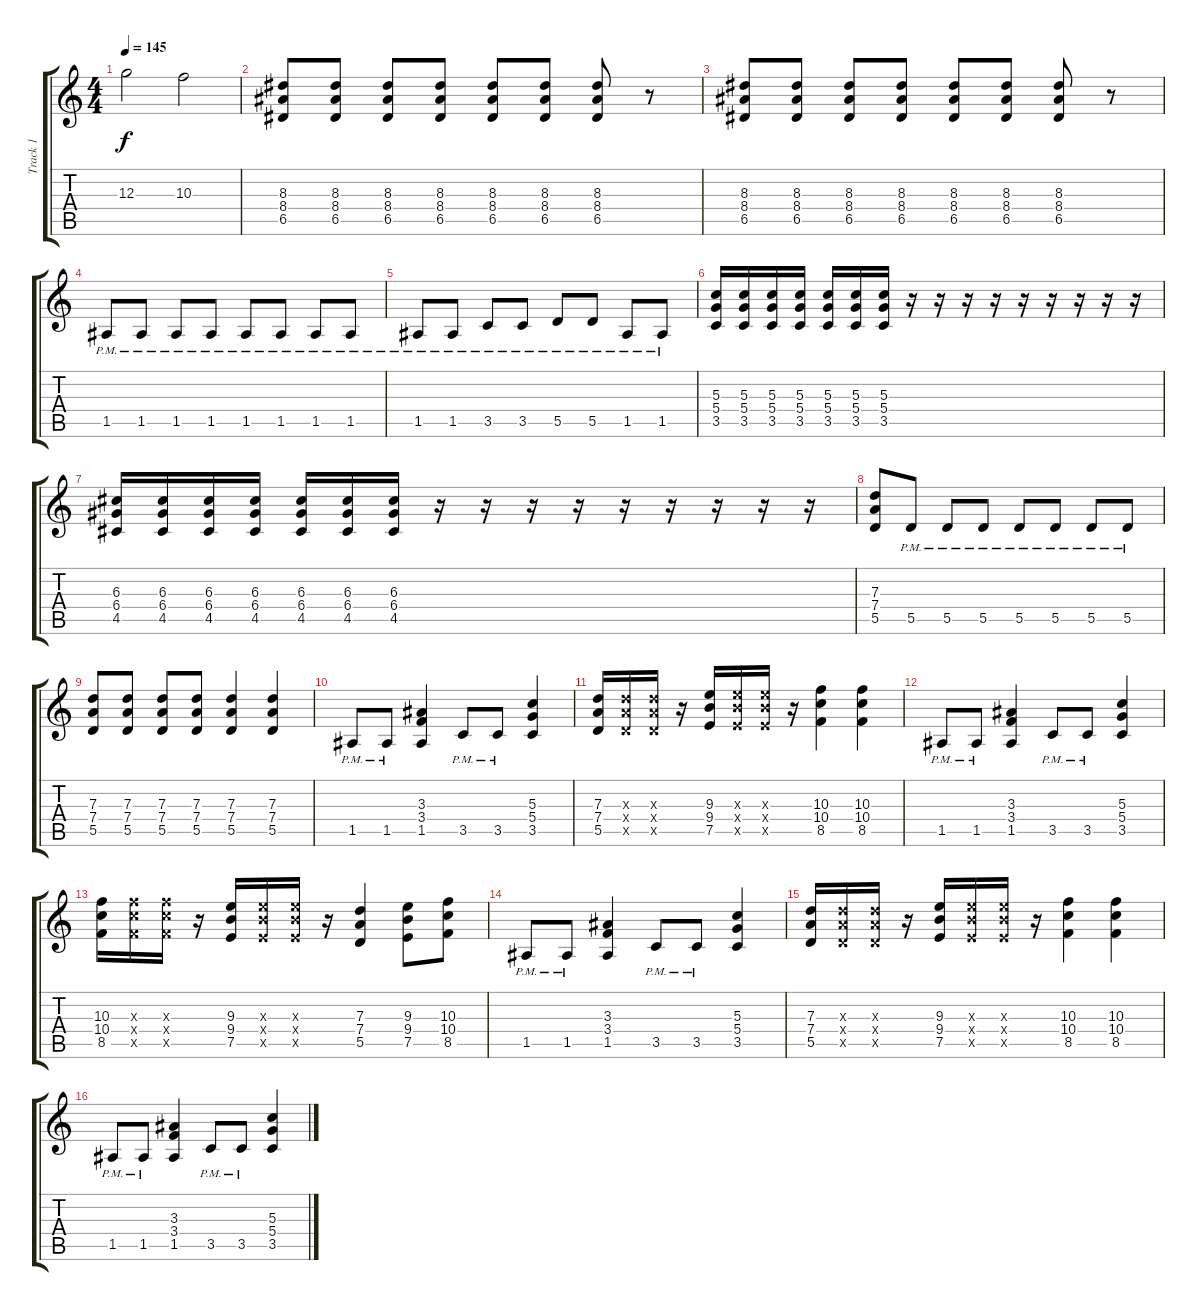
\track ("Track 1" "Track 1") {instrument overdrivenguitar}
\staff {score tabs}
\tuning (E4 B3 G3 D3 A2 E2) {hide}
\ts (4 4)
\tempo 145
\clef g2
\ks c
12.3.2{dy f} 10.3.2 |
(8.3 8.4 6.5).8 (8.3 8.4 6.5).8 (8.3 8.4 6.5).8 (8.3 8.4 6.5).8 (8.3 8.4 6.5).8 (8.3 8.4 6.5).8 (8.3 8.4 6.5).8 r.8 |
(8.3 8.4 6.5).8 (8.3 8.4 6.5).8 (8.3 8.4 6.5).8 (8.3 8.4 6.5).8 (8.3 8.4 6.5).8 (8.3 8.4 6.5).8 (8.3 8.4 6.5).8 r.8 |
1.5{pm}.8 1.5{pm}.8 1.5{pm}.8 1.5{pm}.8 1.5{pm}.8 1.5{pm}.8 1.5{pm}.8 1.5{pm}.8 |
1.5{pm}.8 1.5{pm}.8 3.5{pm}.8 3.5{pm}.8 5.5{pm}.8 5.5{pm}.8 1.5{pm}.8 1.5{pm}.8 |
(5.3 5.4 3.5).16 (5.3 5.4 3.5).16 (5.3 5.4 3.5).16 (5.3 5.4 3.5).16 (5.3 5.4 3.5).16 (5.3 5.4 3.5).16 (5.3 5.4 3.5).16 r.16 r.16 r.16 r.16 r.16 r.16 r.16 r.16 r.16 |
(6.3 6.4 4.5).16 (6.3 6.4 4.5).16 (6.3 6.4 4.5).16 (6.3 6.4 4.5).16 (6.3 6.4 4.5).16 (6.3 6.4 4.5).16 (6.3 6.4 4.5).16 r.16 r.16 r.16 r.16 r.16 r.16 r.16 r.16 r.16 |
(7.3 7.4 5.5).8 5.5{pm}.8 5.5{pm}.8 5.5{pm}.8 5.5{pm}.8 5.5{pm}.8 5.5{pm}.8 5.5{pm}.8 |
(7.3 7.4 5.5).8 (7.3 7.4 5.5).8 (7.3 7.4 5.5).8 (7.3 7.4 5.5).8 (7.3 7.4 5.5).4 (7.3 7.4 5.5).4 |
1.5{pm}.8 1.5{pm}.8 (3.3 3.4 1.5).4 3.5{pm}.8 3.5{pm}.8 (5.3 5.4 3.5).4 |
(7.3 7.4 5.5).16 (7.3{x} 7.4{x} 5.5{x}).16 (7.3{x} 7.4{x} 5.5{x}).16 r.16 (9.3 9.4 7.5).16 (9.3{x} 9.4{x} 7.5{x}).16 (9.3{x} 9.4{x} 7.5{x}).16 r.16 (10.3 10.4 8.5).4 (10.3 10.4 8.5).4 |
1.5{pm}.8 1.5{pm}.8 (3.3 3.4 1.5).4 3.5{pm}.8 3.5{pm}.8 (5.3 5.4 3.5).4 |
(10.3 10.4 8.5).16 (10.3{x} 10.4{x} 8.5{x}).16 (10.3{x} 10.4{x} 8.5{x}).16 r.16 (9.3 9.4 7.5).16 (9.3{x} 9.4{x} 7.5{x}).16 (9.3{x} 9.4{x} 7.5{x}).16 r.16 (7.3 7.4 5.5).4 (9.3 9.4 7.5).8 (10.3 10.4 8.5).8 |
1.5{pm}.8 1.5{pm}.8 (3.3 3.4 1.5).4 3.5{pm}.8 3.5{pm}.8 (5.3 5.4 3.5).4 |
(7.3 7.4 5.5).16 (7.3{x} 7.4{x} 5.5{x}).16 (7.3{x} 7.4{x} 5.5{x}).16 r.16 (9.3 9.4 7.5).16 (9.3{x} 9.4{x} 7.5{x}).16 (9.3{x} 9.4{x} 7.5{x}).16 r.16 (10.3 10.4 8.5).4 (10.3 10.4 8.5).4 |
1.5{pm}.8 1.5{pm}.8 (3.3 3.4 1.5).4 3.5{pm}.8 3.5{pm}.8 (5.3 5.4 3.5).4
